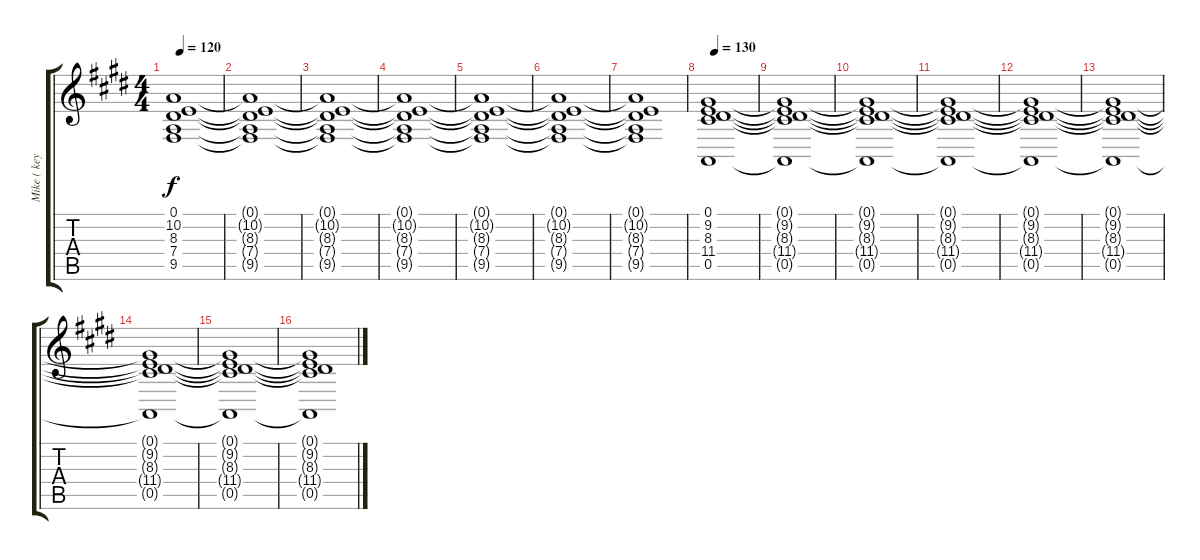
\track ("Mike ( keyboard )" "Mike ( key") {instrument tremolostrings}
\staff {score tabs}
\tuning (E4 B3 G3 D3 A2 E2) {hide}
\ts (4 4)
\tempo 120
\clef g2
\ks c#minor
(0.1{t} 10.2{t} 8.3{t} 7.4{t} 9.5{t}).1{dy f} |
(0.1{t} 10.2{t} 8.3{t} 7.4{t} 9.5{t}).1 |
\ks e
(0.1{t} 10.2{t} 8.3{t} 7.4{t} 9.5{t}).1 |
(0.1{t} 10.2{t} 8.3{t} 7.4{t} 9.5{t}).1 |
(0.1{t} 10.2{t} 8.3{t} 7.4{t} 9.5{t}).1 |
(0.1{t} 10.2{t} 8.3{t} 7.4{t} 9.5{t}).1 |
\ks c#minor
(0.1{t} 10.2{t} 8.3{t} 7.4{t} 9.5{t}).1 |
\tempo 130
\ks e
(0.1 9.2 8.3 11.4 0.5).1 |
(0.1{t} 9.2{t} 8.3{t} 11.4{t} 0.5{t}).1 |
(0.1{t} 9.2{t} 8.3{t} 11.4{t} 0.5{t}).1 |
(0.1{t} 9.2{t} 8.3{t} 11.4{t} 0.5{t}).1 |
(0.1{t} 9.2{t} 8.3{t} 11.4{t} 0.5{t}).1 |
(0.1{t} 9.2{t} 8.3{t} 11.4{t} 0.5{t}).1 |
(0.1{t} 9.2{t} 8.3{t} 11.4{t} 0.5{t}).1 |
(0.1{t} 9.2{t} 8.3{t} 11.4{t} 0.5{t}).1 |
(0.1{t} 9.2{t} 8.3{t} 11.4{t} 0.5{t}).1
